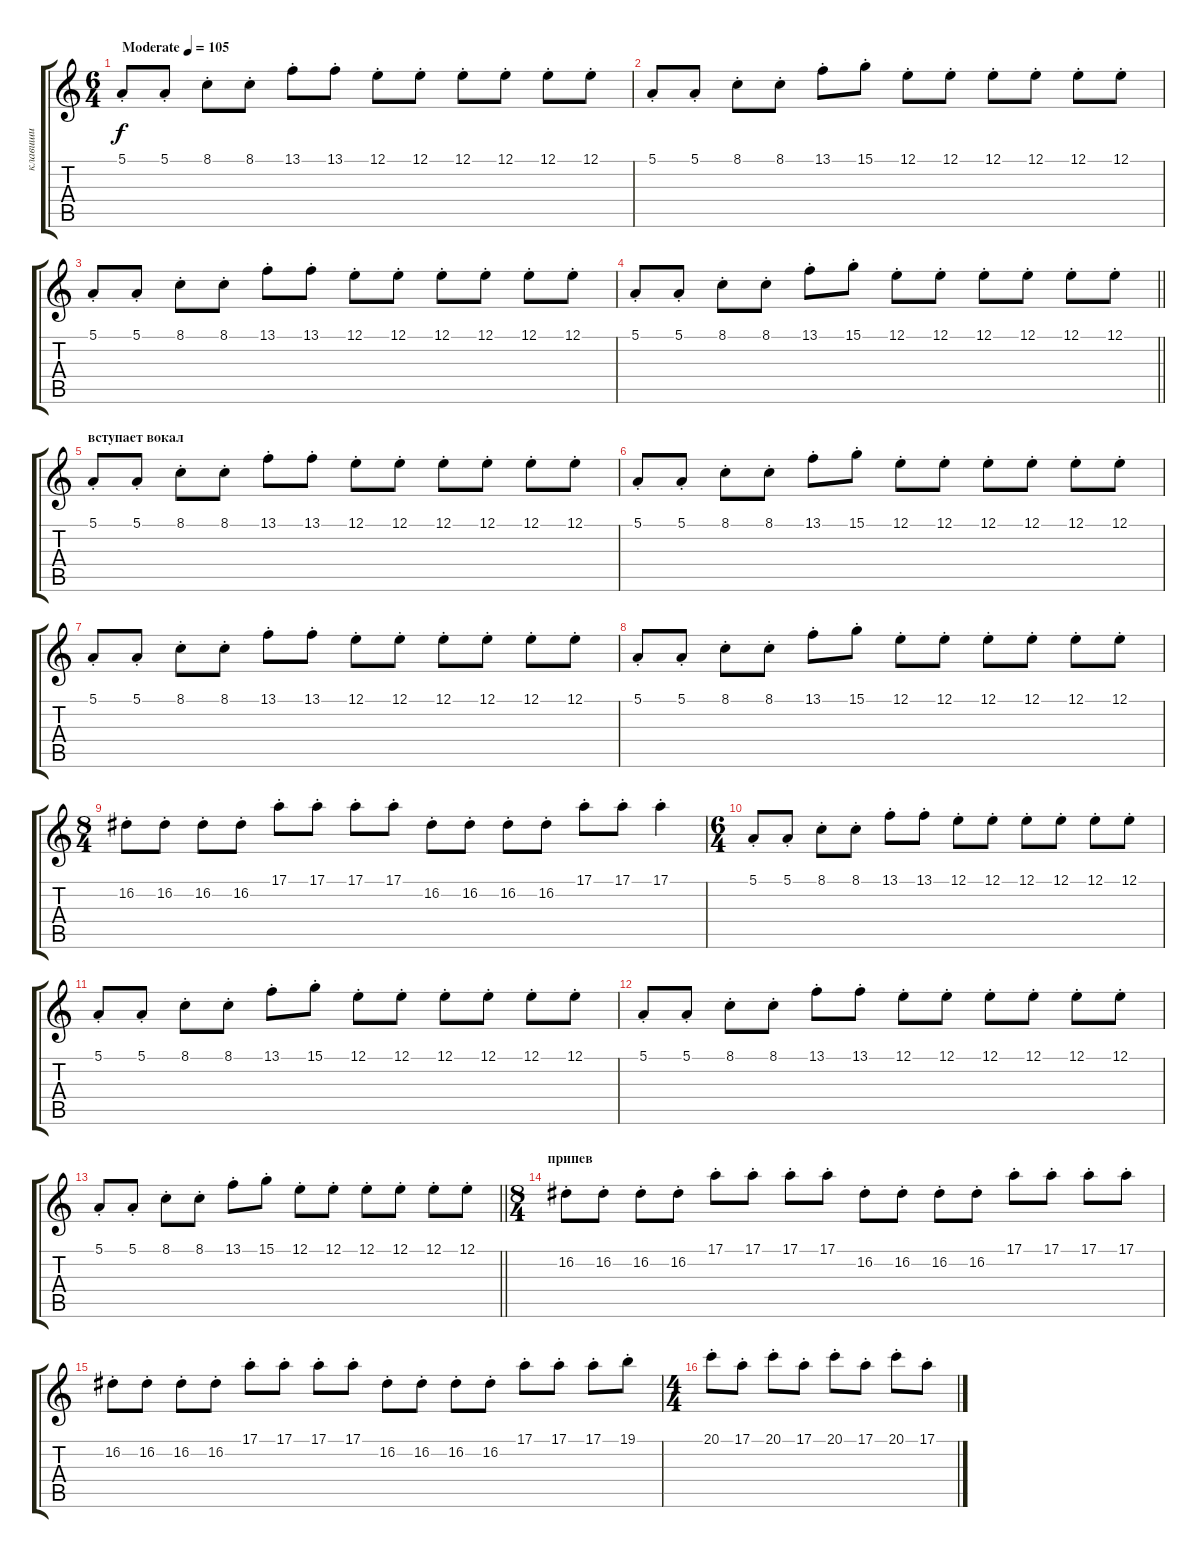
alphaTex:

\track ("клавиши" "клавиши") {instrument brightacousticpiano}
\staff {score tabs}
\tuning (E4 B3 G3 D3 A2 E2) {hide}
\ts (6 4)
\tempo (105 "Moderate")
\clef g2
\ks c
5.1{st}.8{dy f instrument brightacousticpiano} 5.1{st}.8 8.1{st}.8 8.1{st}.8 13.1{st}.8 13.1{st}.8 12.1{st}.8 12.1{st}.8 12.1{st}.8 12.1{st}.8 12.1{st}.8 12.1{st}.8 |
5.1{st}.8 5.1{st}.8 8.1{st}.8 8.1{st}.8 13.1{st}.8 15.1{st}.8 12.1{st}.8 12.1{st}.8 12.1{st}.8 12.1{st}.8 12.1{st}.8 12.1{st}.8 |
5.1{st}.8 5.1{st}.8 8.1{st}.8 8.1{st}.8 13.1{st}.8 13.1{st}.8 12.1{st}.8 12.1{st}.8 12.1{st}.8 12.1{st}.8 12.1{st}.8 12.1{st}.8 |
\barLineRight lightlight
5.1{st}.8 5.1{st}.8 8.1{st}.8 8.1{st}.8 13.1{st}.8 15.1{st}.8 12.1{st}.8 12.1{st}.8 12.1{st}.8 12.1{st}.8 12.1{st}.8 12.1{st}.8 |
\section ("" "вступает вокал")
5.1{st}.8 5.1{st}.8 8.1{st}.8 8.1{st}.8 13.1{st}.8 13.1{st}.8 12.1{st}.8 12.1{st}.8 12.1{st}.8 12.1{st}.8 12.1{st}.8 12.1{st}.8 |
5.1{st}.8 5.1{st}.8 8.1{st}.8 8.1{st}.8 13.1{st}.8 15.1{st}.8 12.1{st}.8 12.1{st}.8 12.1{st}.8 12.1{st}.8 12.1{st}.8 12.1{st}.8 |
5.1{st}.8 5.1{st}.8 8.1{st}.8 8.1{st}.8 13.1{st}.8 13.1{st}.8 12.1{st}.8 12.1{st}.8 12.1{st}.8 12.1{st}.8 12.1{st}.8 12.1{st}.8 |
5.1{st}.8 5.1{st}.8 8.1{st}.8 8.1{st}.8 13.1{st}.8 15.1{st}.8 12.1{st}.8 12.1{st}.8 12.1{st}.8 12.1{st}.8 12.1{st}.8 12.1{st}.8 |
\ts (8 4)
16.2{st}.8 16.2{st}.8 16.2{st}.8 16.2{st}.8 17.1{st}.8 17.1{st}.8 17.1{st}.8 17.1{st}.8 16.2{st}.8 16.2{st}.8 16.2{st}.8 16.2{st}.8 17.1{st}.8 17.1{st}.8 17.1{st}.4 |
\ts (6 4)
5.1{st}.8 5.1{st}.8 8.1{st}.8 8.1{st}.8 13.1{st}.8 13.1{st}.8 12.1{st}.8 12.1{st}.8 12.1{st}.8 12.1{st}.8 12.1{st}.8 12.1{st}.8 |
5.1{st}.8 5.1{st}.8 8.1{st}.8 8.1{st}.8 13.1{st}.8 15.1{st}.8 12.1{st}.8 12.1{st}.8 12.1{st}.8 12.1{st}.8 12.1{st}.8 12.1{st}.8 |
5.1{st}.8 5.1{st}.8 8.1{st}.8 8.1{st}.8 13.1{st}.8 13.1{st}.8 12.1{st}.8 12.1{st}.8 12.1{st}.8 12.1{st}.8 12.1{st}.8 12.1{st}.8 |
\barLineRight lightlight
5.1{st}.8 5.1{st}.8 8.1{st}.8 8.1{st}.8 13.1{st}.8 15.1{st}.8 12.1{st}.8 12.1{st}.8 12.1{st}.8 12.1{st}.8 12.1{st}.8 12.1{st}.8 |
\ts (8 4)
\section ("" "припев")
16.2{st}.8 16.2{st}.8 16.2{st}.8 16.2{st}.8 17.1{st}.8 17.1{st}.8 17.1{st}.8 17.1{st}.8 16.2{st}.8 16.2{st}.8 16.2{st}.8 16.2{st}.8 17.1{st}.8 17.1{st}.8 17.1{st}.8 17.1{st}.8 |
16.2{st}.8 16.2{st}.8 16.2{st}.8 16.2{st}.8 17.1{st}.8 17.1{st}.8 17.1{st}.8 17.1{st}.8 16.2{st}.8 16.2{st}.8 16.2{st}.8 16.2{st}.8 17.1{st}.8 17.1{st}.8 17.1{st}.8 19.1{st}.8 |
\ts (4 4)
20.1{st}.8 17.1{st}.8 20.1{st}.8 17.1{st}.8 20.1{st}.8 17.1{st}.8 20.1{st}.8 17.1{st}.8
